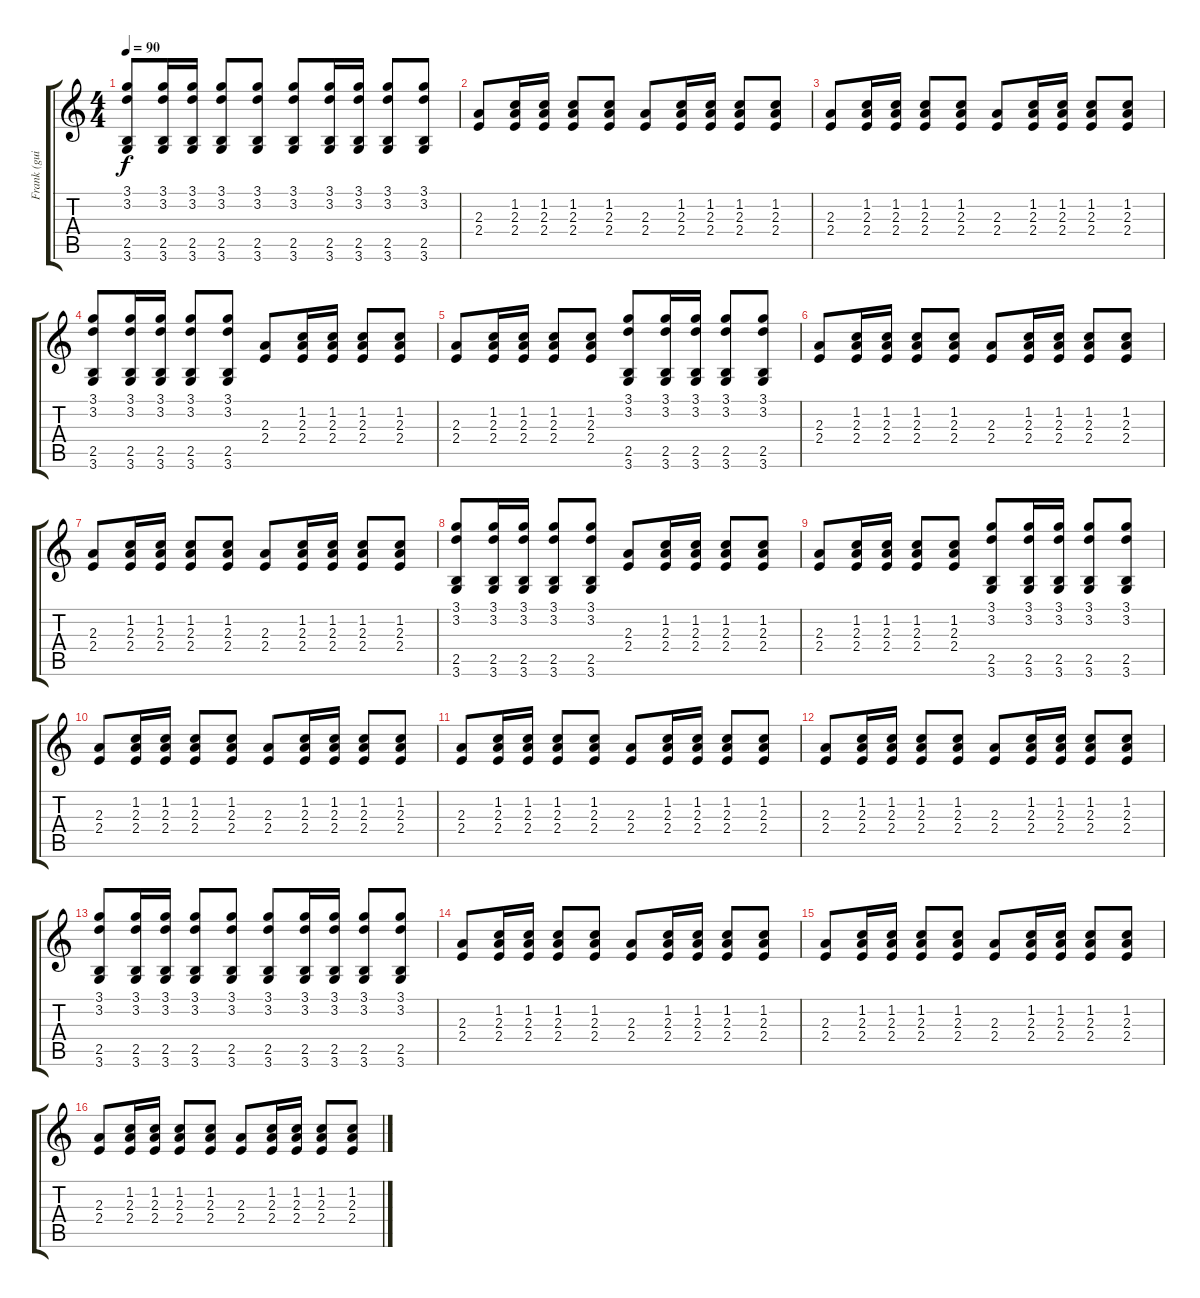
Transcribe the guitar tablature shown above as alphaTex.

\track ("Frank (guitarra acustica)" "Frank (gui") {instrument acousticguitarnylon}
\staff {score tabs}
\tuning (E4 B3 G3 D3 A2 E2) {hide}
\ts (4 4)
\tempo 90
\clef g2
\ks c
(3.1 3.2 2.5 3.6).8{dy f} (3.1 3.2 2.5 3.6).16 (3.1 3.2 2.5 3.6).16 (3.1 3.2 2.5 3.6).8 (3.1 3.2 2.5 3.6).8 (3.1 3.2 2.5 3.6).8 (3.1 3.2 2.5 3.6).16 (3.1 3.2 2.5 3.6).16 (3.1 3.2 2.5 3.6).8 (3.1 3.2 2.5 3.6).8 |
(2.3 2.4).8 (1.2 2.3 2.4).16 (1.2 2.3 2.4).16 (1.2 2.3 2.4).8 (1.2 2.3 2.4).8 (2.3 2.4).8 (1.2 2.3 2.4).16 (1.2 2.3 2.4).16 (1.2 2.3 2.4).8 (1.2 2.3 2.4).8 |
(2.3 2.4).8 (1.2 2.3 2.4).16 (1.2 2.3 2.4).16 (1.2 2.3 2.4).8 (1.2 2.3 2.4).8 (2.3 2.4).8 (1.2 2.3 2.4).16 (1.2 2.3 2.4).16 (1.2 2.3 2.4).8 (1.2 2.3 2.4).8 |
(3.1 3.2 2.5 3.6).8 (3.1 3.2 2.5 3.6).16 (3.1 3.2 2.5 3.6).16 (3.1 3.2 2.5 3.6).8 (3.1 3.2 2.5 3.6).8 (2.3 2.4).8 (1.2 2.3 2.4).16 (1.2 2.3 2.4).16 (1.2 2.3 2.4).8 (1.2 2.3 2.4).8 |
(2.3 2.4).8 (1.2 2.3 2.4).16 (1.2 2.3 2.4).16 (1.2 2.3 2.4).8 (1.2 2.3 2.4).8 (3.1 3.2 2.5 3.6).8 (3.1 3.2 2.5 3.6).16 (3.1 3.2 2.5 3.6).16 (3.1 3.2 2.5 3.6).8 (3.1 3.2 2.5 3.6).8 |
(2.3 2.4).8 (1.2 2.3 2.4).16 (1.2 2.3 2.4).16 (1.2 2.3 2.4).8 (1.2 2.3 2.4).8 (2.3 2.4).8 (1.2 2.3 2.4).16 (1.2 2.3 2.4).16 (1.2 2.3 2.4).8 (1.2 2.3 2.4).8 |
(2.3 2.4).8 (1.2 2.3 2.4).16 (1.2 2.3 2.4).16 (1.2 2.3 2.4).8 (1.2 2.3 2.4).8 (2.3 2.4).8 (1.2 2.3 2.4).16 (1.2 2.3 2.4).16 (1.2 2.3 2.4).8 (1.2 2.3 2.4).8 |
(3.1 3.2 2.5 3.6).8 (3.1 3.2 2.5 3.6).16 (3.1 3.2 2.5 3.6).16 (3.1 3.2 2.5 3.6).8 (3.1 3.2 2.5 3.6).8 (2.3 2.4).8 (1.2 2.3 2.4).16 (1.2 2.3 2.4).16 (1.2 2.3 2.4).8 (1.2 2.3 2.4).8 |
(2.3 2.4).8 (1.2 2.3 2.4).16 (1.2 2.3 2.4).16 (1.2 2.3 2.4).8 (1.2 2.3 2.4).8 (3.1 3.2 2.5 3.6).8 (3.1 3.2 2.5 3.6).16 (3.1 3.2 2.5 3.6).16 (3.1 3.2 2.5 3.6).8 (3.1 3.2 2.5 3.6).8 |
(2.3 2.4).8 (1.2 2.3 2.4).16 (1.2 2.3 2.4).16 (1.2 2.3 2.4).8 (1.2 2.3 2.4).8 (2.3 2.4).8 (1.2 2.3 2.4).16 (1.2 2.3 2.4).16 (1.2 2.3 2.4).8 (1.2 2.3 2.4).8 |
(2.3 2.4).8 (1.2 2.3 2.4).16 (1.2 2.3 2.4).16 (1.2 2.3 2.4).8 (1.2 2.3 2.4).8 (2.3 2.4).8 (1.2 2.3 2.4).16 (1.2 2.3 2.4).16 (1.2 2.3 2.4).8 (1.2 2.3 2.4).8 |
(2.3 2.4).8 (1.2 2.3 2.4).16 (1.2 2.3 2.4).16 (1.2 2.3 2.4).8 (1.2 2.3 2.4).8 (2.3 2.4).8 (1.2 2.3 2.4).16 (1.2 2.3 2.4).16 (1.2 2.3 2.4).8 (1.2 2.3 2.4).8 |
(3.1 3.2 2.5 3.6).8 (3.1 3.2 2.5 3.6).16 (3.1 3.2 2.5 3.6).16 (3.1 3.2 2.5 3.6).8 (3.1 3.2 2.5 3.6).8 (3.1 3.2 2.5 3.6).8 (3.1 3.2 2.5 3.6).16 (3.1 3.2 2.5 3.6).16 (3.1 3.2 2.5 3.6).8 (3.1 3.2 2.5 3.6).8 |
(2.3 2.4).8 (1.2 2.3 2.4).16 (1.2 2.3 2.4).16 (1.2 2.3 2.4).8 (1.2 2.3 2.4).8 (2.3 2.4).8 (1.2 2.3 2.4).16 (1.2 2.3 2.4).16 (1.2 2.3 2.4).8 (1.2 2.3 2.4).8 |
(2.3 2.4).8 (1.2 2.3 2.4).16 (1.2 2.3 2.4).16 (1.2 2.3 2.4).8 (1.2 2.3 2.4).8 (2.3 2.4).8 (1.2 2.3 2.4).16 (1.2 2.3 2.4).16 (1.2 2.3 2.4).8 (1.2 2.3 2.4).8 |
(2.3 2.4).8 (1.2 2.3 2.4).16 (1.2 2.3 2.4).16 (1.2 2.3 2.4).8 (1.2 2.3 2.4).8 (2.3 2.4).8 (1.2 2.3 2.4).16 (1.2 2.3 2.4).16 (1.2 2.3 2.4).8 (1.2 2.3 2.4).8
